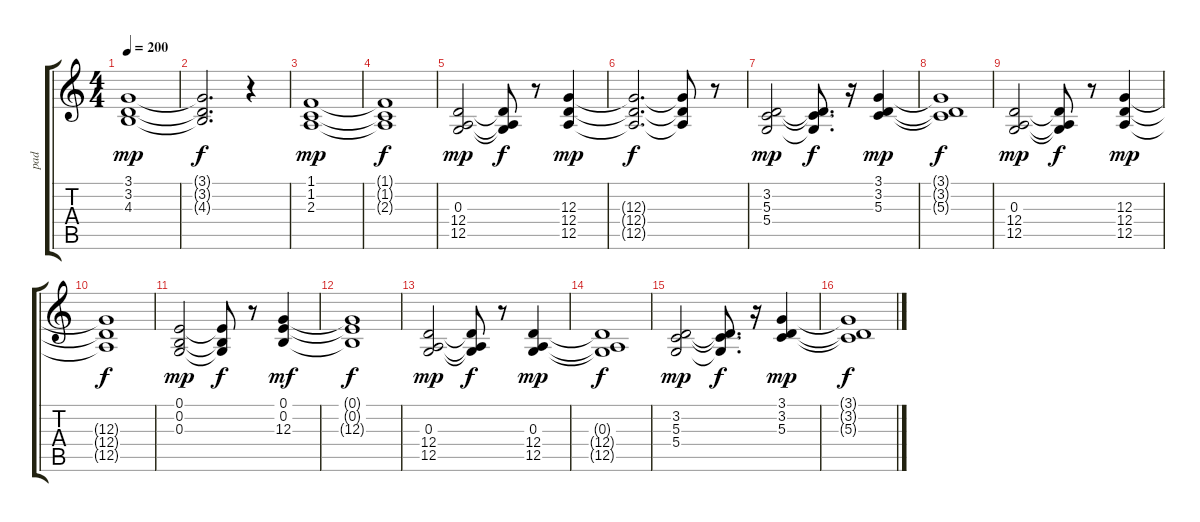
\track ("pad" "pad") {instrument pad2warm}
\staff {score tabs}
\tuning (E4 B3 G3 D3 A2 E2) {hide}
\ts (4 4)
\tempo 200
\clef g2
\ks c
(3.1 3.2 4.3).1{dy mp} |
(3.1{t} 3.2{t} 4.3{t}).2{d dy f} r.4 |
(1.1 1.2 2.3).1{dy mp} |
(1.1{t} 1.2{t} 2.3{t}).1{dy f} |
(0.3 12.4 12.5).2{dy mp} (0.3{t} 12.4{t} 12.5{t}).8{dy f} r.8 (12.3 12.4 12.5).4{dy mp} |
(12.3{t} 12.4{t} 12.5{t}).2{d dy f} (12.3{t} 12.4{t} 12.5{t}).8 r.8 |
(3.2 5.3 5.4).2{dy mp} (3.2{t} 5.3{t} 5.4{t}).8{d dy f} r.16 (3.1 3.2 5.3).4{dy mp} |
(3.1{t} 3.2{t} 5.3{t}).1{dy f} |
(0.3 12.4 12.5).2{dy mp volume 12} (0.3{t} 12.4{t} 12.5{t}).8{dy f} r.8 (12.3 12.4 12.5).4{dy mp} |
(12.3{t} 12.4{t} 12.5{t}).1{dy f} |
(0.1 0.2 0.3).2{dy mp volume 10} (0.1{t} 0.2{t} 0.3{t}).8{dy f} r.8 (0.1 0.2 12.3).4{dy mf} |
(0.1{t} 0.2{t} 12.3{t}).1{dy f} |
(0.3 12.4 12.5).2{dy mp volume 8} (0.3{t} 12.4{t} 12.5{t}).8{dy f} r.8 (0.3 12.4 12.5).4{dy mp} |
(0.3{t} 12.4{t} 12.5{t}).1{dy f} |
(3.2 5.3 5.4).2{dy mp volume 6} (3.2{t} 5.3{t} 5.4{t}).8{d dy f} r.16 (3.1 3.2 5.3).4{dy mp} |
(3.1{t} 3.2{t} 5.3{t}).1{dy f}
